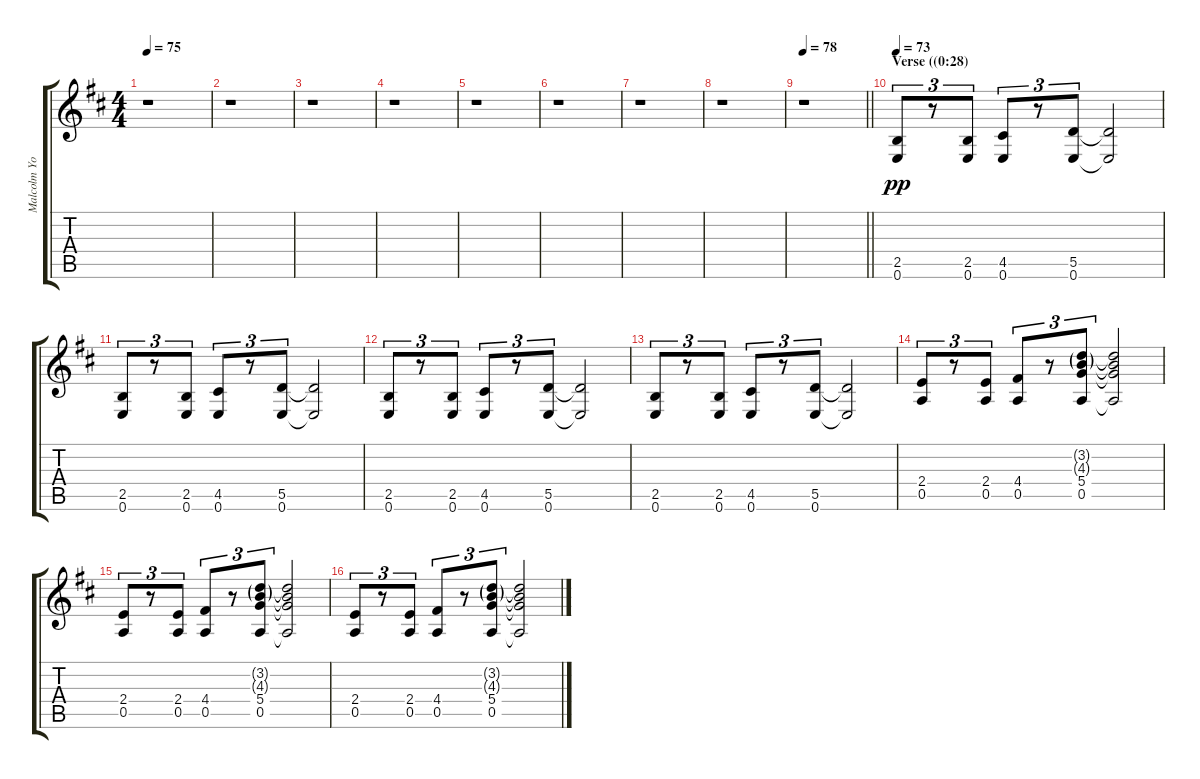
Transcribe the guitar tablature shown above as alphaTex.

\track ("Malcolm Young - Rhythm Guitar" "Malcolm Yo") {instrument electricguitarclean}
\staff {score tabs}
\tuning (E4 B3 G3 D3 A2 E2) {hide}
\ts (4 4)
\tempo 75
\clef g2
\ks d
r.1{dy pp instrument electricguitarclean} |
r.1 |
r.1 |
r.1 |
r.1 |
r.1 |
r.1 |
r.1 |
\tempo 78
\barLineRight lightlight
r.1 |
\section ("" "Verse ((0:28)")
\tempo 73
(2.5 0.6).8{tu (3 2)} r.8{tu (3 2)} (2.5 0.6).8{tu (3 2)} (4.5 0.6).8{tu (3 2)} r.8{tu (3 2)} (5.5 0.6).8{tu (3 2)} (5.5{t} 0.6{t}).2 |
(2.5 0.6).8{tu (3 2)} r.8{tu (3 2)} (2.5 0.6).8{tu (3 2)} (4.5 0.6).8{tu (3 2)} r.8{tu (3 2)} (5.5 0.6).8{tu (3 2)} (5.5{t} 0.6{t}).2 |
(2.5 0.6).8{tu (3 2)} r.8{tu (3 2)} (2.5 0.6).8{tu (3 2)} (4.5 0.6).8{tu (3 2)} r.8{tu (3 2)} (5.5 0.6).8{tu (3 2)} (5.5{t} 0.6{t}).2 |
(2.5 0.6).8{tu (3 2)} r.8{tu (3 2)} (2.5 0.6).8{tu (3 2)} (4.5 0.6).8{tu (3 2)} r.8{tu (3 2)} (5.5 0.6).8{tu (3 2)} (5.5{t} 0.6{t}).2 |
(2.4 0.5).8{tu (3 2)} r.8{tu (3 2)} (2.4 0.5).8{tu (3 2)} (4.4 0.5).8{tu (3 2)} r.8{tu (3 2)} (3.2{g} 4.3{g} 5.4 0.5).8{tu (3 2)} (3.2{t} 4.3{t} 5.4{t} 0.5{t}).2 |
(2.4 0.5).8{tu (3 2)} r.8{tu (3 2)} (2.4 0.5).8{tu (3 2)} (4.4 0.5).8{tu (3 2)} r.8{tu (3 2)} (3.2{g} 4.3{g} 5.4 0.5).8{tu (3 2)} (3.2{t} 4.3{t} 5.4{t} 0.5{t}).2 |
(2.4 0.5).8{tu (3 2)} r.8{tu (3 2)} (2.4 0.5).8{tu (3 2)} (4.4 0.5).8{tu (3 2)} r.8{tu (3 2)} (3.2{g} 4.3{g} 5.4 0.5).8{tu (3 2)} (3.2{t} 4.3{t} 5.4{t} 0.5{t}).2
